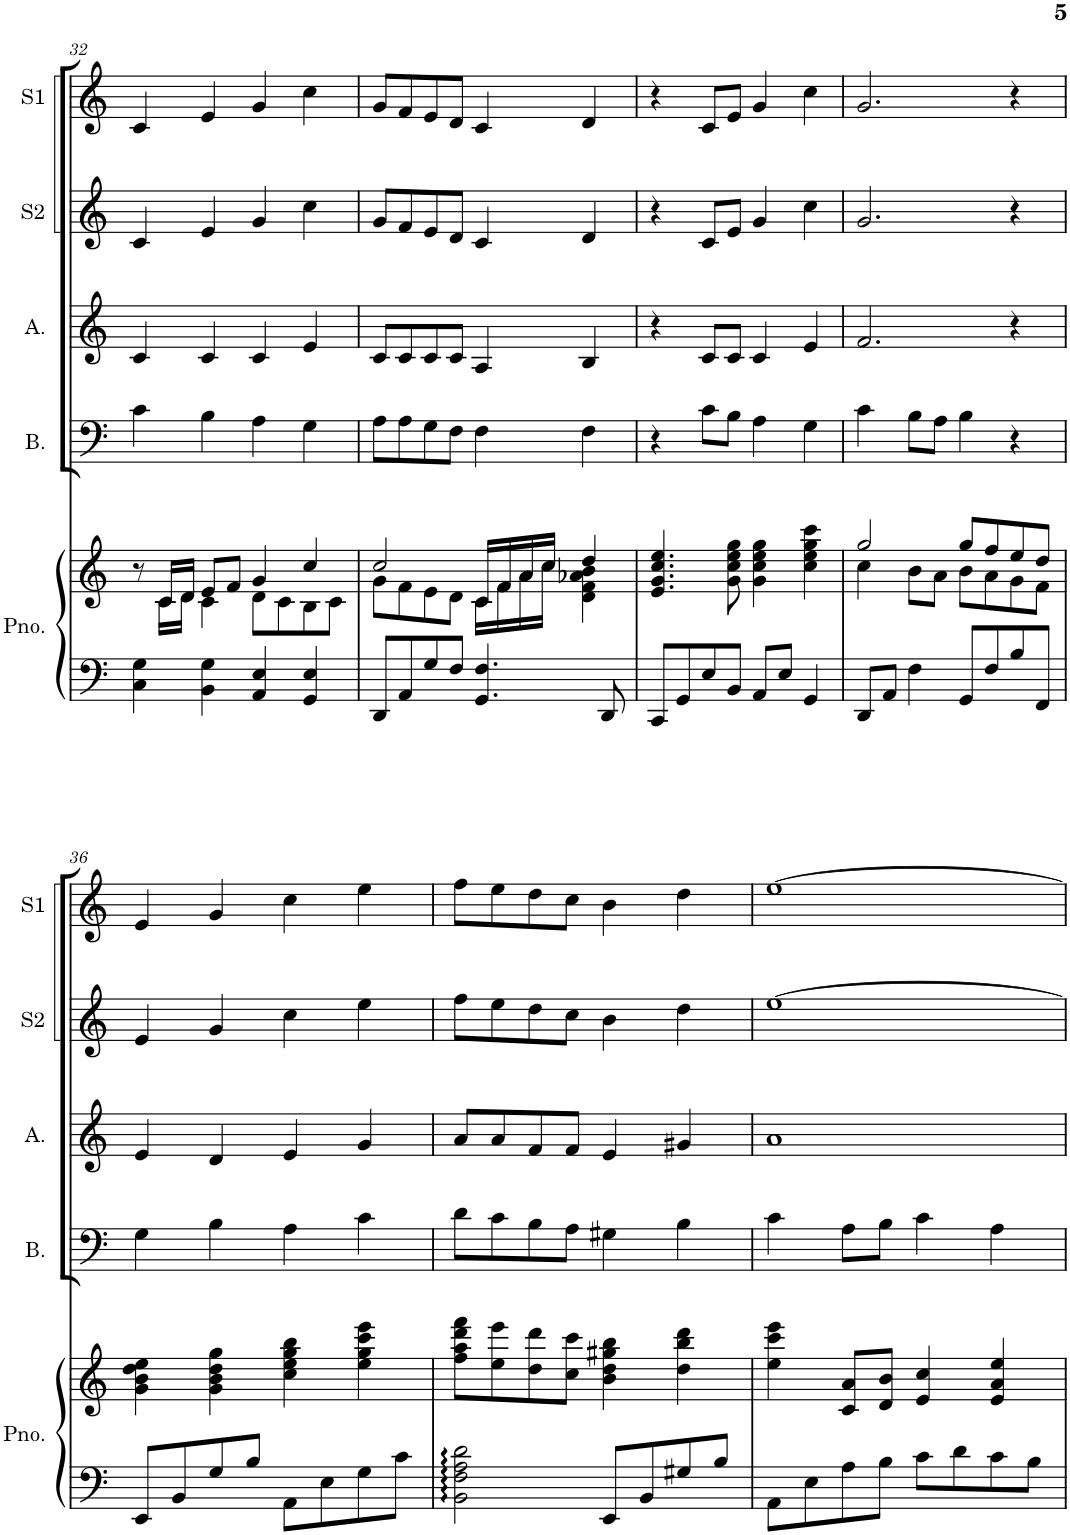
**kern	**kern	**kern	**kern	**kern	**kern
*part5	*part5	*part4	*part3	*part2	*part1
*staff6	*staff5	*staff4	*staff3	*staff2	*staff1
*I"Piano	*	*I"Bass	*I"Alto	*I"Soprano 2	*I"Soprano 1
*I'Pno.	*	*I'B.	*I'A.	*I'S2	*I'S1
!!LO:PB:g=z
*clefF4	*clefG2	*clefF4	*clefG2	*clefG2	*clefG2
*k[]	*k[]	*k[]	*k[]	*k[]	*k[]
*M4/4	*M4/4	*M4/4	*M4/4	*M4/4	*M4/4
=32	=32	=32	=32	=32	=32
*	*^	*	*	*	*
4C\ 4G\	8r	8ryy	4c\	4c/	4c/	4c/
.	16c/LL	16c\LL	.	.	.	.
.	16d/JJ	16d\JJ	.	.	.	.
4BB\ 4G\	8e/L	4c\	4B\	4c/	4e/	4e/
.	8f/J	.	.	.	.	.
4AA/ 4E/	4g/	8d\L	4A\	4c/	4g/	4g/
.	.	8c\	.	.	.	.
4GG/ 4E/	4cc/	8B\	4G\	4e/	4cc\	4cc\
.	.	8c\J	.	.	.	.
=33	=33	=33	=33	=33	=33	=33
8DD/L	2cc/	8g\L	8A\L	8c/L	8g/L	8g/L
8AA/	.	8f\	8A\	8c/	8f/	8f/
8G/	.	8e\	8G\	8c/	8e/	8e/
8F/J	.	8d\J	8F\J	8c/J	8d/J	8d/J
4.GG/ 4.F/	16c/LL	16c\LL	4F\	4A/	4c/	4c/
.	16f/	16f\	.	.	.	.
.	16a/	16a\	.	.	.	.
.	16cc/JJ	16cc\JJ	.	.	.	.
.	4dd/	4d\ 4f\ 4a-X\ 4b\	4F\	4B/	4d/	4d/
8DD/	.	.	.	.	.	.
*	*v	*v	*	*	*	*
=34	=34	=34	=34	=34	=34
8CC/L	4.e/ 4.g/ 4.cc/ 4.ee/	4r	4r	4r	4r
8GG/	.	.	.	.	.
8E/	.	8c\L	8c/L	8c/L	8c/L
8BB/J	8g\ 8cc\ 8ee\ 8gg\	8B\J	8c/J	8e/J	8e/J
8AA/L	4g\ 4cc\ 4ee\ 4gg\	4A\	4c/	4g/	4g/
8E/J	.	.	.	.	.
4GG/	4cc\ 4ee\ 4gg\ 4ccc\	4G\	4e/	4cc\	4cc\
=35	=35	=35	=35	=35	=35
*	*^	*	*	*	*
8DD/L	2gg/	4cc\	4c\	2.f/	2.g/	2.g/
8AA/J	.	.	.	.	.	.
4F\	.	8b\L	8B\L	.	.	.
.	.	8a\J	8A\J	.	.	.
8GG/L	8gg/L	8b\L	4B\	.	.	.
8F/	8ff/	8a\	.	.	.	.
8B/	8ee/	8g\	4r	4r	4r	4r
8FF/J	8dd/J	8f\J	.	.	.	.
*	*v	*v	*	*	*	*
!!LO:LB:g=z
=36	=36	=36	=36	=36	=36
8EE/L	4g\ 4b\ 4dd\ 4ee\	4G\	4e/	4e/	4e/
8BB/	.	.	.	.	.
8G/	4g\ 4b\ 4dd\ 4gg\	4B\	4d/	4g/	4g/
8B/J	.	.	.	.	.
8AA\L	4cc\ 4ee\ 4gg\ 4bb\	4A\	4e/	4cc\	4cc\
8E\	.	.	.	.	.
8G\	4ee\ 4gg\ 4ccc\ 4eee\	4c\	4g/	4ee\	4ee\
8c\J	.	.	.	.	.
=37	=37	=37	=37	=37	=37
2BB\ 2F\ 2A\ 2d\	8ff\ 8aa\ 8ddd\ 8fff\L	8d\L	8a/L	8ff\L	8ff\L
.	8ee\ 8eee\	8c\	8a/	8ee\	8ee\
.	8dd\ 8ddd\	8B\	8f/	8dd\	8dd\
.	8cc\ 8ccc\J	8A\J	8f/J	8cc\J	8cc\J
8EE/L	4b\ 4dd\ 4gg#X\ 4bb\	4G#X\	4e/	4b\	4b\
8BB/	.	.	.	.	.
8G#X/	4dd\ 4bb\ 4ddd\	4B\	4g#X/	4dd\	4dd\
8B/J	.	.	.	.	.
=38	=38	=38	=38	=38	=38
8AA\L	4ee\ 4ccc\ 4eee\	4c\	1a	[1ee	[1ee
8E\	.	.	.	.	.
8A\	8c/ 8a/L	8A\L	.	.	.
8B\J	8d/ 8b/J	8B\J	.	.	.
8c\L	4e/ 4cc/	4c\	.	.	.
8d\	.	.	.	.	.
8c\	4e/ 4a/ 4ee/	4A\	.	.	.
8B\J	.	.	.	.	.
=	=	=	=	=	=
*-	*-	*-	*-	*-	*-
